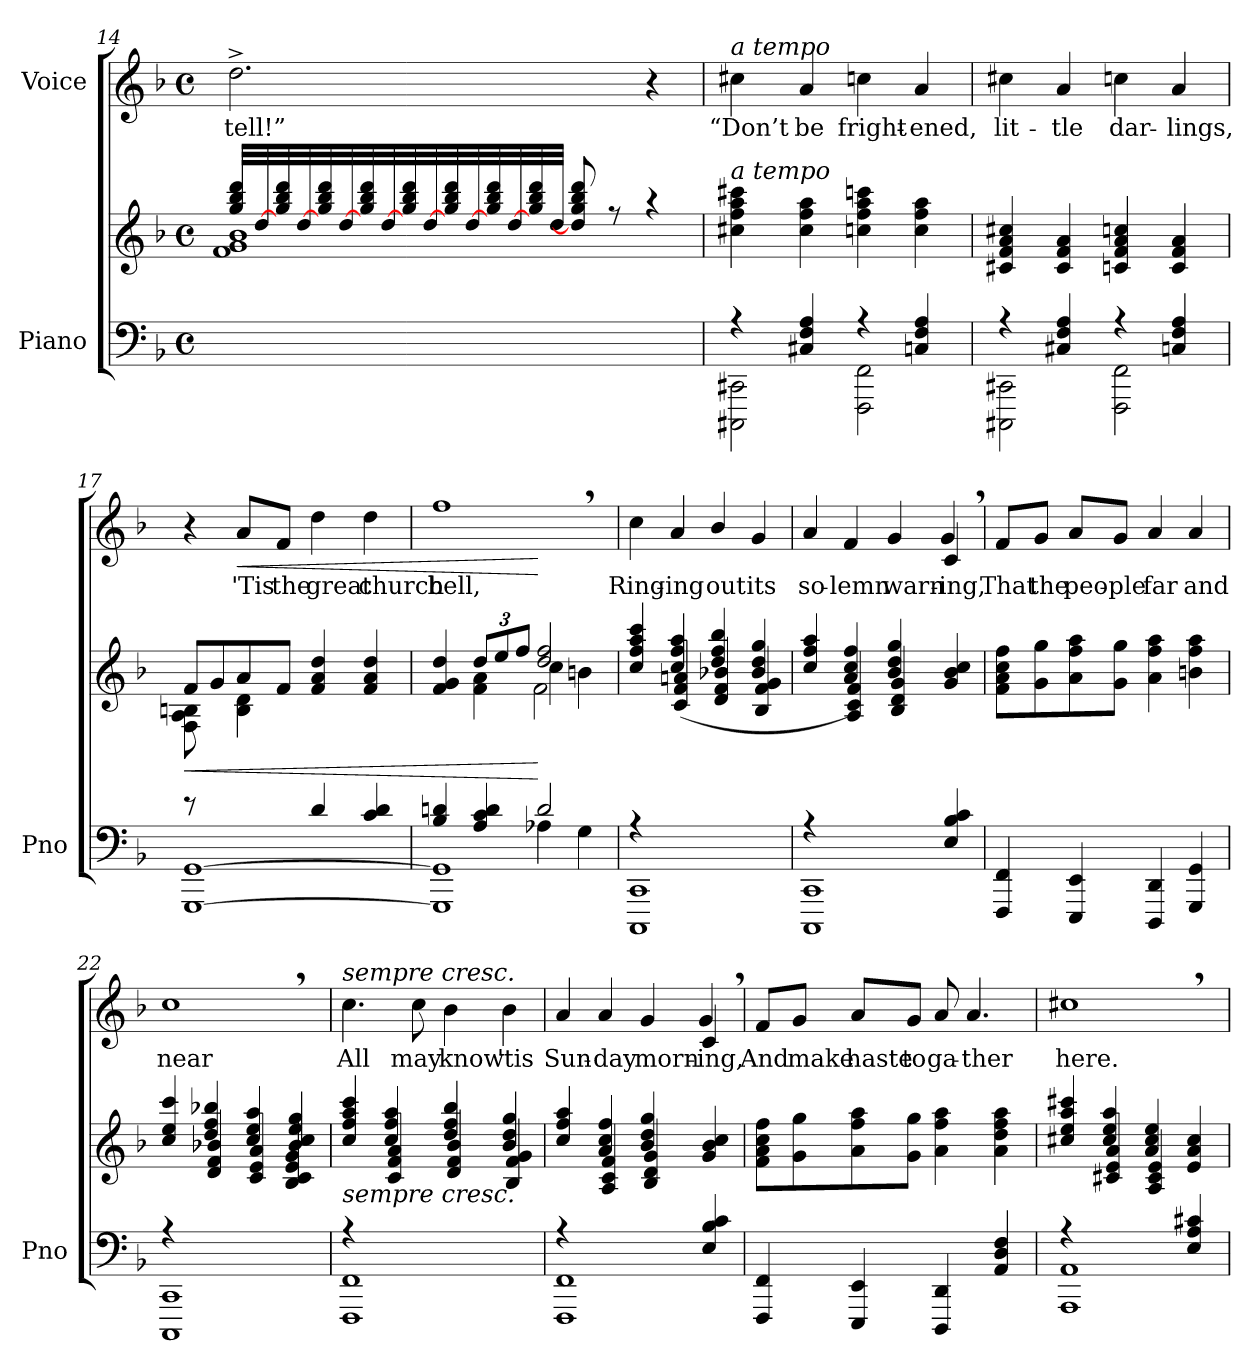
**kern	**kern	**dynam	**kern	**text	**dynam
*part2	*part2	*part2	*part1	*part1	*part1
*staff3	*staff2	*staff2/3	*staff1	*staff1	*staff1
*I"Piano	*	*	*I"Voice	*	*
*I'Pno	*	*	*	*	*
*clefF4	*clefG2	*	*clefG2	*	*
*k[b-]	*k[b-]	*	*k[b-]	*	*
*M4/4	*M4/4	*	*M4/4	*	*
*met(c)	*met(c)	*	*met(c)	*	*
=14	=14	=14	=14	=14	=14
*	*^	*	*	*	*
*	*tremolo	*	*	*	*	*
1ryy	32gg/ 32bb-/ 32ddd/LLL	1f 1g 1b-	.	2.dd^\	tell!”	.
.	[32dd/	.	.	.	.	.
.	32gg/ 32bb-/ 32ddd/	.	.	.	.	.
.	[32dd/	.	.	.	.	.
.	32gg/ 32bb-/ 32ddd/	.	.	.	.	.
.	[32dd/	.	.	.	.	.
.	32gg/ 32bb-/ 32ddd/	.	.	.	.	.
.	[32dd/	.	.	.	.	.
.	32gg/ 32bb-/ 32ddd/	.	.	.	.	.
.	[32dd/	.	.	.	.	.
.	32gg/ 32bb-/ 32ddd/	.	.	.	.	.
.	[32dd/	.	.	.	.	.
.	32gg/ 32bb-/ 32ddd/	.	.	.	.	.
.	[32dd/	.	.	.	.	.
.	32gg/ 32bb-/ 32ddd/	.	.	.	.	.
.	32dd/JJJ	.	.	.	.	.
*	*Xtremolo	*	*	*	*	*
.	8dd/] 8gg/ 8bb-/ 8ddd/	.	.	.	.	.
.	.	.	.	.	.	.
.	.	.	.	.	.	.
.	.	.	.	.	.	.
.	8r	.	.	.	.	.
.	.	.	.	.	.	.
.	.	.	.	.	.	.
.	.	.	.	.	.	.
.	4r	.	.	4r	.	.
*	*v	*v	*	*	*	*
=15	=15	=15	=15	=15	=15
*^	*	*	*	*	*
!	!	!	!	!LO:TX:i:t=a tempo	!	!
!	!	!LO:TX:i:t=a tempo	!	!	!	!
4r	2CCC#X\ 2CC#X\	4cc#X\ 4ff\ 4aa\ 4ccc#X\	.	4cc#X\	“Don’t	.
4C#X/ 4F/ 4A/	.	4cc#\ 4ff\ 4aa\	.	4a/	be	.
4r	2FFF\ 2FF\	4ccn\ 4ff\ 4aa\ 4cccn\	.	4ccn\	fright-	.
4Cn/ 4F/ 4A/	.	4cc\ 4ff\ 4aa\	.	4a/	-ened,	.
=16	=16	=16	=16	=16	=16	=16
4r	2CCC#X\ 2CC#X\	4c#X/ 4f/ 4a/ 4cc#X/	.	4cc#X\	lit-	.
4C#X/ 4F/ 4A/	.	4c#/ 4f/ 4a/	.	4a/	-tle	.
4r	2FFF\ 2FF\	4cn/ 4f/ 4a/ 4ccn/	.	4ccn\	dar-	.
4Cn/ 4F/ 4A/	.	4c/ 4f/ 4a/	.	4a/	-lings,	.
=17	=17	=17	=17	=17	=17	=17
*	*^	*	*	*	*	*
!	!	!	!	!LO:HP:b	!	!	!
*	*	*	*^	*	*	*	*
*	*	*	*	*^	*	*	*	*
8ryy	8r	[1GGG [1GG	8f/L	8F\ 8A\ 8Bn\L	4ryy	<	4r	.	.
8G/	4ryy	.	8g/	4.ryy	.	.	.	.	.
!	!	!	!	!	!	!	!	!	!LO:HP:b
8A/	.	.	8a/	.	4B\ 4d\	.	8a/L	'Tis	<
8F/J	8ryy	.	8f/J	.	.	.	8f/J	the	.
2ryy	4d/	.	4f/ 4a/ 4dd/	2ryy	2ryy	.	4dd\	great	.
.	4c/ 4d/	.	4f/ 4a/ 4dd/	.	.	.	4dd\	church	.
=18	=18	=18	=18	=18	=18	=18	=18	=18	=18
*	*	*	*	*	*	*	*^	*	*
4B-/ 4dn/	1GGG] 1GG]	2ryy	4f/ 4g/ 4dd/	4ryy	2ryy	.	1ff,	2ryy	bell,	.
*	*	*	*Xbrackettup	*	*	*	*	*	*	*
4A/ 4c/ 4d/	.	.	12dd/L	4f\ 4a\	.	.	.	.	.	.
.	.	.	12ee/	.	.	.	.	.	.	.
.	.	.	12ff/J	.	.	.	.	.	.	.
2d/	.	4A-X\	2dd/ 2ff/	4cc\	2f\	[	.	2ryy	.	[
.	.	4G\	.	4bn\	.	.	.	.	.	.
*	*v	*v	*	*	*	*	*v	*v	*	*
*	*	*	*v	*v	*	*	*	*
=19	=19	=19	=19	=19	=19	=19	=19
4r	(>1CCC 1CC	4cc/ 4ff/ 4aa/ 4ccc/	4ryy	.	4cc\	Ring-	.
2.ryy	.	4cc/ 4ff/ 4aa/	(4c/ 4f/ 4an/	.	4a/	-ing	.
.	.	4dd/ 4ff/ 4bb-/	4d/ 4f/ 4b-X/	.	4b-/	out	.
.	.	4b-/ 4dd/ 4gg/	4B-/ 4f/ 4g/	.	4g/	its	.
=20	=20	=20	=20	=20	=20	=20	=20
*	*	*	*	*	*^	*	*
4r	(>1CCC 1CC	4cc/ 4ff/ 4aa/	4ryy	.	4a/	2.ryy	so-	.
2ryy	.	4a/ 4cc/ 4ff/)	4A/ 4c/ 4f/	.	4f/	.	-lemn	.
.	.	4b-/ 4dd/ 4gg/	4B-/ 4d/ 4g/	.	4g/	.	warn-	.
4E/ 4B-/ 4c/	.	4g/ 4b-/ 4cc/	4ryy	.	4c,/	4g/	-ing,	.
*v	*v	*	*	*	*v	*v	*	*
*	*v	*v	*	*	*	*
=21	=21	=21	=21	=21	=21
4FFF/ 4FF/	8f\ 8a\ 8cc\ 8ff\L	.	8f/L	That	.
.	8g\ 8gg\	.	8g/J	the	.
4EEE/ 4EE/	8a\ 8ff\ 8aa\	.	8a/L	peo-	.
.	8g\ 8gg\J	.	8g/J	-ple	.
4DDD/ 4DD/	4a\ 4ff\ 4aa\	.	4a/	far	.
4GGG/ 4GG/	4bn\ 4ff\ 4aa\	.	4a/	and	.
=22	=22	=22	=22	=22	=22
*^	*^	*	*	*	*
4r	(>1CCC 1CC	4cc/ 4ee/ 4ccc/	4ryy	.	1cc,	near	.
2.ryy	.	4dd/ 4ff/ 4bb-X/	4d/ 4f/ 4b-X/)	.	.	.	.
.	.	4cc/ 4ee/ 4aa/	4c/ 4e/ 4a/	.	.	.	.
.	.	4b-/ 4cc/ 4ee/ 4gg/	4B-/ 4c/ 4e/ 4g/	.	.	.	.
=23	=23	=23	=23	=23	=23	=23	=23
!	!	!	!	!	!LO:TX:a:i:t=sempre cresc.	!	!
!	!	!LO:TX:b:i:t=sempre cresc.	!	!	!	!	!
4r	(>1FFF 1FF	4cc/ 4ff/ 4aa/ 4ccc/	4ryy	.	4.cc\	All	.
2.ryy	.	4cc/ 4ff/ 4aa/	4c/ 4f/ 4a/)	.	.	.	.
.	.	.	.	.	8cc\	may	.
.	.	4dd/ 4ff/ 4bb-/	4d/ 4f/ 4b-/	.	4b-\	know	.
.	.	4b-/ 4dd/ 4gg/	4B-/ 4f/ 4g/	.	4b-\	'tis	.
=24	=24	=24	=24	=24	=24	=24	=24
*	*	*	*	*	*^	*	*
4r	1FFF 1FF	4cc/ 4ff/ 4aa/	4ryy	.	4a/	2.ryy	Sun-	.
2ryy	.	4a/ 4cc/ 4ff/	4A/ 4c/ 4f/	.	4a/	.	-day	.
.	.	4b-/ 4dd/ 4gg/	4B-/ 4d/ 4g/	.	4g/	.	morn-	.
4E/ 4B-/ 4c/	.	4g/ 4b-/ 4cc/	4ryy	.	4c,/	4g/	-ing,	.
*v	*v	*	*	*	*v	*v	*	*
*	*v	*v	*	*	*	*
=25	=25	=25	=25	=25	=25
4FFF/ 4FF/	8f\ 8a\ 8cc\ 8ff\L	.	8f/L	And	.
.	8g\ 8gg\	.	8g/J	make	.
4EEE/ 4EE/	8a\ 8ff\ 8aa\	.	8a/L	haste	.
.	8g\ 8gg\J	.	8g/J	to	.
4DDD/ 4DD/	4a\ 4ff\ 4aa\	.	8a/	ga-	.
.	.	.	4.a/	-ther	.
4AA/ 4D/ 4F/	4a\ 4dd\ 4ff\ 4aa\	.	.	.	.
=26	=26	=26	=26	=26	=26
*^	*^	*	*	*	*
4r	1AAA 1AA	4cc#X/ 4ee/ 4aa/ 4ccc#X/	4ryy	.	1cc#X,	here.	.
2ryy	.	4cc#/ 4ee/ 4aa/)	4c#X/ 4e/ 4a/	.	.	.	.
.	.	4a/ 4cc#/ 4ee/	4A/ 4c#/ 4e/	.	.	.	.
4E/ 4A/ 4c#X/	.	4e/ 4a/ 4cc#/	4ryy	.	.	.	.
*v	*v	*	*	*	*	*	*
*	*v	*v	*	*	*	*
=	=	=	=	=	=
*-	*-	*-	*-	*-	*-
